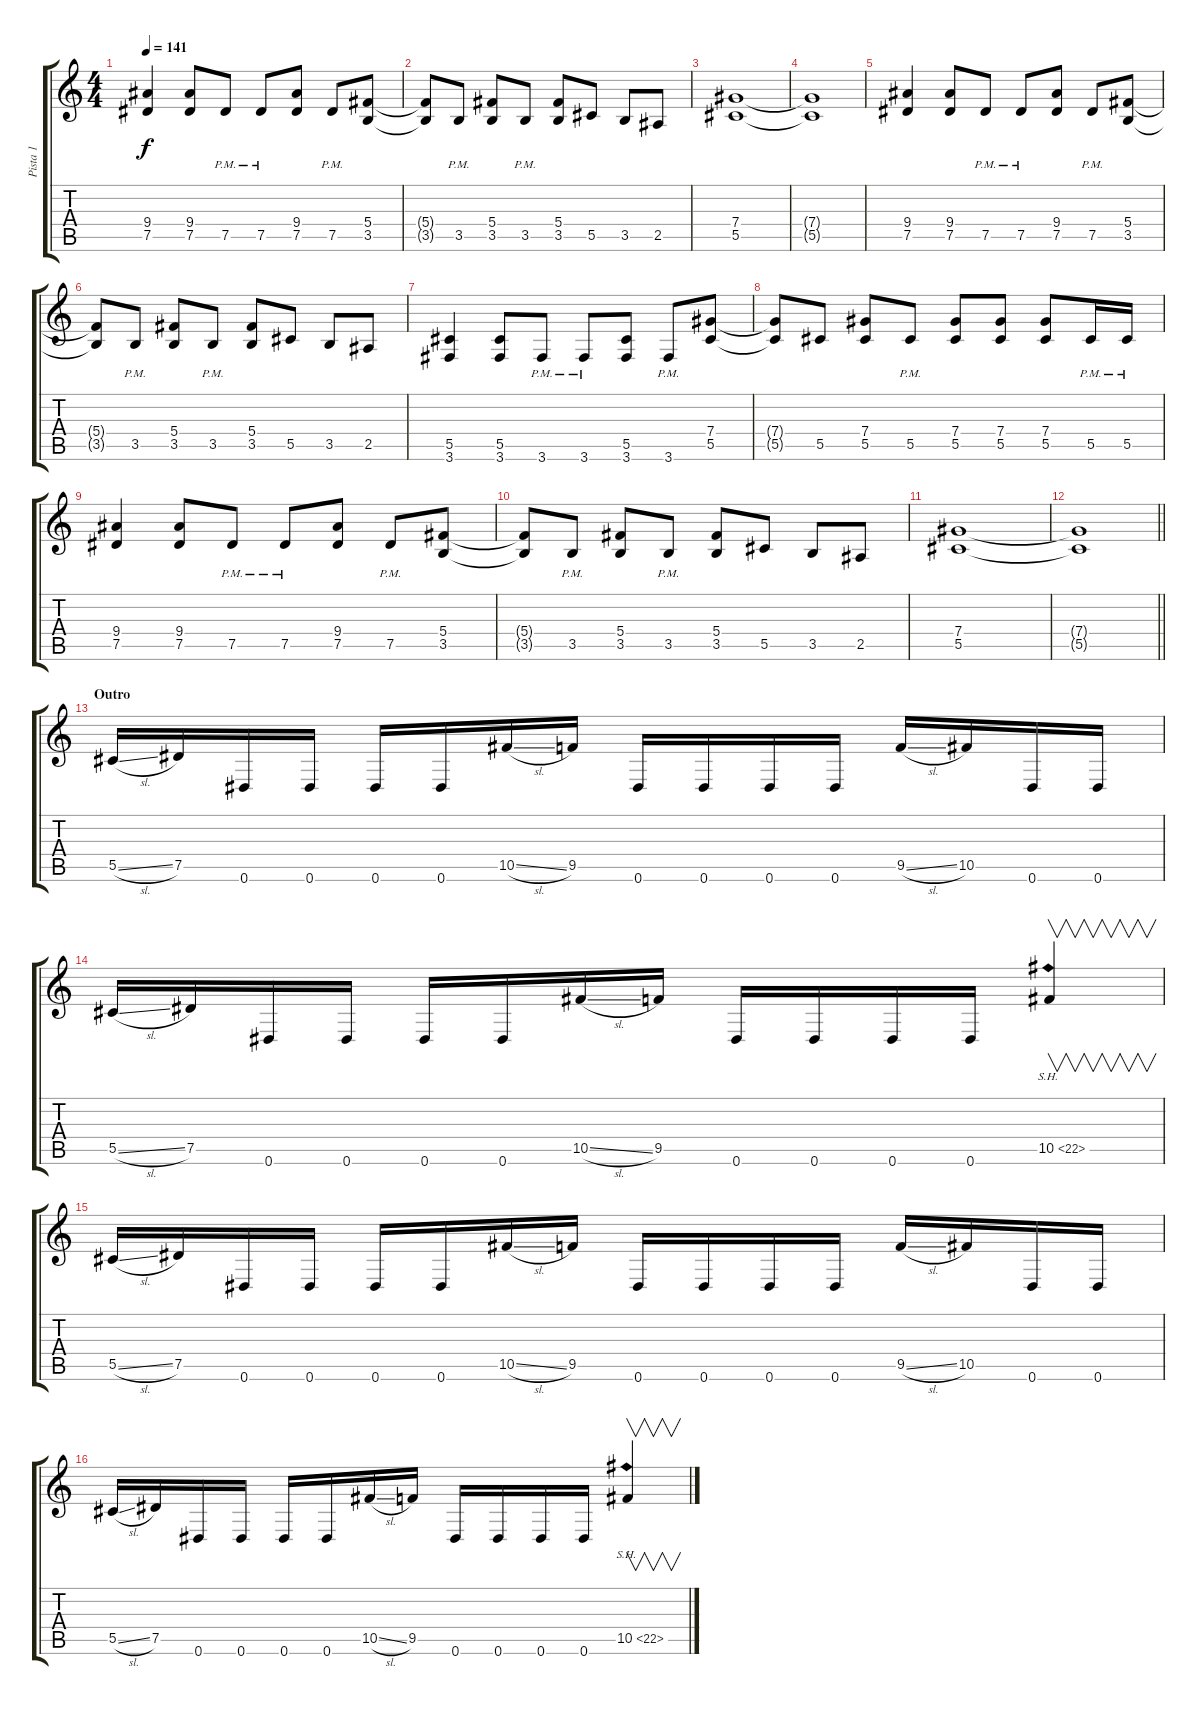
\track ("Pista 1" "Pista 1") {instrument distortionguitar}
\staff {score tabs}
\tuning (Eb4 Bb3 Gb3 Db3 Ab2 Eb2) {hide}
\ts (4 4)
\tempo 141
\clef g2
\ks c
(9.4 7.5).4{dy f} (9.4 7.5).8 7.5{pm}.8 7.5{pm}.8 (9.4 7.5).8 7.5{pm}.8 (5.4 3.5).8 |
(5.4{t} 3.5{t}).8 3.5{pm}.8 (5.4 3.5).8 3.5{pm}.8 (5.4 3.5).8 5.5.8 3.5.8 2.5.8 |
(7.4 5.5).1 |
(7.4{t} 5.5{t}).1 |
(9.4 7.5).4 (9.4 7.5).8 7.5{pm}.8 7.5{pm}.8 (9.4 7.5).8 7.5{pm}.8 (5.4 3.5).8 |
(5.4{t} 3.5{t}).8 3.5{pm}.8 (5.4 3.5).8 3.5{pm}.8 (5.4 3.5).8 5.5.8 3.5.8 2.5.8 |
(5.5 3.6).4 (5.5 3.6).8 3.6{pm}.8 3.6{pm}.8 (5.5 3.6).8 3.6{pm}.8 (7.4 5.5).8 |
(7.4{t} 5.5{t}).8 5.5.8 (7.4 5.5).8 5.5{pm}.8 (7.4 5.5).8 (7.4 5.5).8 (7.4 5.5).8 5.5{pm}.16 5.5{pm}.16 |
(9.4 7.5).4 (9.4 7.5).8 7.5{pm}.8 7.5{pm}.8 (9.4 7.5).8 7.5{pm}.8 (5.4 3.5).8 |
(5.4{t} 3.5{t}).8 3.5{pm}.8 (5.4 3.5).8 3.5{pm}.8 (5.4 3.5).8 5.5.8 3.5.8 2.5.8 |
(7.4 5.5).1 |
\barLineRight lightlight
(7.4{t} 5.5{t}).1 |
\section ("" "Outro")
5.5{sl}.16 7.5.16 0.6.16 0.6.16 0.6.16 0.6.16 10.5{sl}.16 9.5.16 0.6.16 0.6.16 0.6.16 0.6.16 9.5{sl}.16 10.5.16 0.6.16 0.6.16 |
5.5{sl}.16 7.5.16 0.6.16 0.6.16 0.6.16 0.6.16 10.5{sl}.16 9.5.16 0.6.16 0.6.16 0.6.16 0.6.16 10.5{sh 12}.4{v} |
5.5{sl}.16 7.5.16 0.6.16 0.6.16 0.6.16 0.6.16 10.5{sl}.16 9.5.16 0.6.16 0.6.16 0.6.16 0.6.16 9.5{sl}.16 10.5.16 0.6.16 0.6.16 |
5.5{sl}.16 7.5.16 0.6.16 0.6.16 0.6.16 0.6.16 10.5{sl}.16 9.5.16 0.6.16 0.6.16 0.6.16 0.6.16 10.5{sh 12}.4{v}
